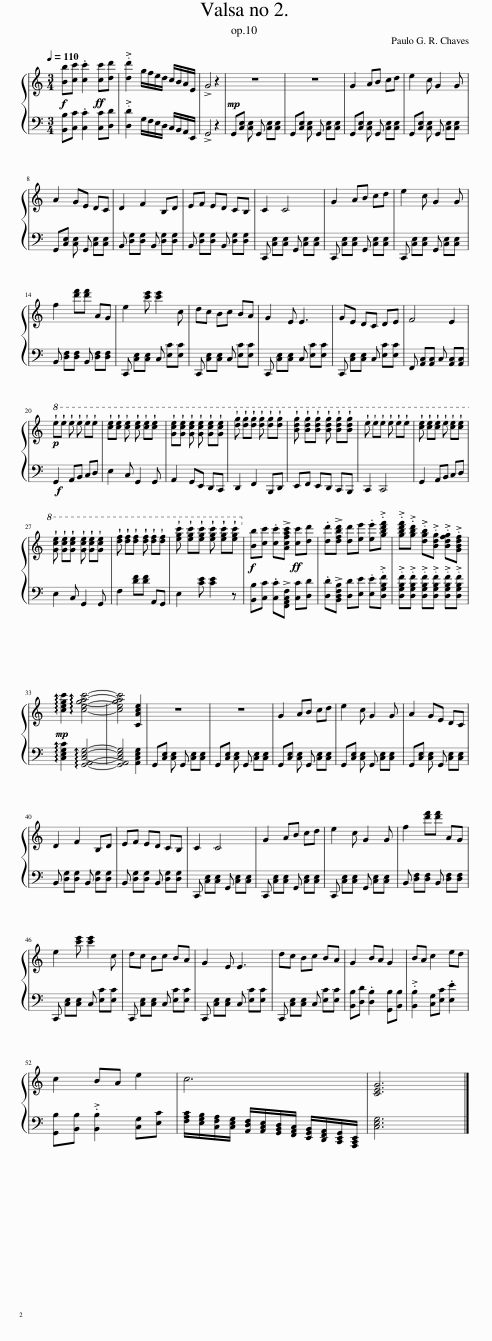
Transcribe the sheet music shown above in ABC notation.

X:1
%%score { 1 | 2 }
L:1/8
Q:1/4=110
M:3/4
I:linebreak $
K:C
V:1 treble
V:2 bass
V:1
!f! [Bb][cc'] .[cc']2!ff! [cc'][dd'] | .[dd']2 g/f/e/d/ c/B/A/E/ | !>!G4 z2 |!mp! z6 | z6 | %5
 G2 AB cd | e2 c G2 G |$ A2 GE DC | D2 F2 B,D | EF ED CB, | %10
 C2 C4 | G2 AB cd | e2 c G2 G |$ f2 [d'f'][d'f'] AG | e2 [c'e'] [c'e']2 c | %15
 dc Bc BA | G2 E E3 | GE DC DE | F4 E2 |$!p!!8va(! !wedge!e'!wedge!e' !wedge!e' !wedge!e' !wedge!e'!wedge!e' | %20
 !wedge![c'e']!wedge![c'e'] !wedge![c'e'] !wedge![c'e'] !wedge![c'e']!wedge![c'e'] | !wedge![gc'e']!wedge![gc'e'] !wedge![gc'e'] !wedge![gc'e'] !wedge![gc'e']!wedge![gc'e'] | !wedge![d'g'] !wedge![d'g']!wedge![d'g'] !wedge![d'g'] !wedge![d'g']!wedge![d'g'] | !wedge![bd'g'] !wedge![bd'g']!wedge![bd'g'] !wedge![bd'g'] !wedge![bd'g']!wedge![bd'g'] | !wedge!e' !wedge!e'!wedge!e' !wedge!e' !wedge!e'!wedge!e' | %25
 !wedge![c'e'] !wedge![c'e']!wedge![c'e'] !wedge!e' !wedge![c'e']!wedge![c'e'] |$ !wedge![gc'e'] !wedge![gc'e']!wedge![gc'e'] !wedge![gc'e'] !wedge![gc'e']!wedge![gc'e'] | !wedge![d'f'] !wedge![d'f']!wedge![d'f'] !wedge![d'f'] !wedge![d'f']!wedge![d'f'] | !wedge![e'g'c''] !wedge![e'g'c'']!wedge![e'g'c''] !wedge![e'g'c''] !wedge![e'g'c'']!wedge![e'g'c'']!8va)! |!f! [Bb][cc'] .[cc']!>![Acfac']!ff! [cc'][dd'] | %30
 .[dd']!>![dfbd'] [dd'][ee'] .[ee'].[gbd'f'] | .[gbd'f'].[gbd'] .[dgb].[Bdg] .[Bdfg].[GBdf] |$!mp! !arpeggio![cegc']2 !arpeggio![cegac']4- | [cegac']4 [CAce]2 | z6 | %35
 z6 | G2 AB cd | e2 c G2 G | A2 GE DC |$ D2 F2 B,D | %40
 EF ED CB, | C2 C4 | G2 AB cd | e2 c G2 G | f2 [d'f'][d'f'] AG |$ %45
 e2 [c'e'] [c'e']2 c | dc Bc BA | G2 E E3 | dc Bc BA | G2 BA G2 | %50
 BA c2 ed |$ c2 BA e2 | c6 | [CEG]6 |] %54
V:2
 [B,,B,][C,C] .[C,C]2 [C,C][D,D] | .[D,D]2 G,/F,/E,/D,/ C,/B,,/A,,/E,,/ | !>!G,,4 z2 | G,,[C,E,] [C,E,] G,, [C,E,][C,E,] | G,,[C,E,] [C,E,] G,, [C,E,][C,E,] | %5
 G,,[C,E,] [C,E,] G,, [C,E,][C,E,] | G,,[C,E,] [C,E,] G,, [C,E,][C,E,] |$ G,,[C,E,] [C,E,] G,, [C,E,][C,E,] | B,, [D,G,][D,G,] B,, [D,G,][D,G,] | B,, [D,G,][D,G,] B,, [D,G,][D,G,] | %10
 C,, [C,E,][C,E,] G,, [C,E,][C,E,] | C,, [C,E,][C,E,] G,, [C,E,][C,E,] | C,, [C,E,][C,E,] G,, [C,E,][C,E,] |$ B,, [D,F,][D,F,] B,, [D,F,][D,F,] | C,, [C,E,][C,E,] C, [E,C][E,C] | %15
 C,, [C,E,][C,E,] C, [E,C][E,C] | C,, [C,E,][C,E,] C, [E,C][E,C] | C,, [C,E,][C,E,] C, [E,C][E,C] | F,, [A,,C,][A,,C,] C, [A,,C,][A,,C,] |$!f! G,,2 A,,B,, C,D, | %20
 E,2 C, G,,2 G,, | A,,2 G,,E,, D,,C,, | D,,2 F,,2 B,,,D,, | E,,F,, E,,D,, C,,B,,, | C,,2 C,,4 | %25
 G,,2 A,,B,, C,D, |$ E,2 C, G,,2 G,, | F,2 [DF][DF] A,,G,, | E,2 [CE] [CE]2 z | [B,,B,][C,C] .[C,C]!>![F,,A,,C,F,] [C,C][D,D] | %30
 .[D,D]!>![B,,D,F,B,] [D,D][E,E] .[E,E].[D,G,B,F] | .[D,G,B,F].[D,G,B,F] .[D,G,B,F].[D,G,B,F] .[D,G,B,F].[D,G,B,F] |$ !arpeggio![C,E,G,C]2 !arpeggio![G,,A,,C,E,G,]4- | [G,,A,,C,E,G,]4 [A,,C,E,G,]2 | G,,[C,E,] [C,E,] G,, [C,E,][C,E,] | %35
 G,,[C,E,] [C,E,] G,, [C,E,][C,E,] | G,,[C,E,] [C,E,] G,, [C,E,][C,E,] | G,,[C,E,] [C,E,] G,, [C,E,][C,E,] | G,,[C,E,] [C,E,] G,, [C,E,][C,E,] |$ B,, [D,G,][D,G,] B,, [D,G,][D,G,] | %40
 B,, [D,G,][D,G,] B,, [D,G,][D,G,] | C,, [C,E,][C,E,] G,, [C,E,][C,E,] | C,, [C,E,][C,E,] G,, [C,E,][C,E,] | C,, [C,E,][C,E,] G,, [C,E,][C,E,] | B,, [D,F,][D,F,] B,, [D,F,][D,F,] |$ %45
 C,, [C,E,][C,E,] C, [E,C][E,C] | C,, [C,E,][C,E,] C, [E,C][E,C] | C,, [C,E,][C,E,] C, [E,C][E,C] | C,, [C,E,][C,E,] C, [E,C][E,C] | [B,,B,][D,D] .[D,B,]2 [G,,B,][B,,B,] | %50
 .[B,,B,]2 [C,G,][E,C] .[E,E]2 |$ [G,,B,][B,,B,] .[B,,B,]2 [C,G,][E,C] | [F,A,C]/[E,G,B,]/[C,F,A,]/[C,E,G,]/ [A,,D,F,]/[A,,C,E,]/[G,,B,,D,]/[F,,A,,C,]/ [E,,G,,B,,]/[D,,F,,A,,]/[C,,E,,G,,]/[A,,,C,,E,,]/ | [C,E,G,]6 |] %54
